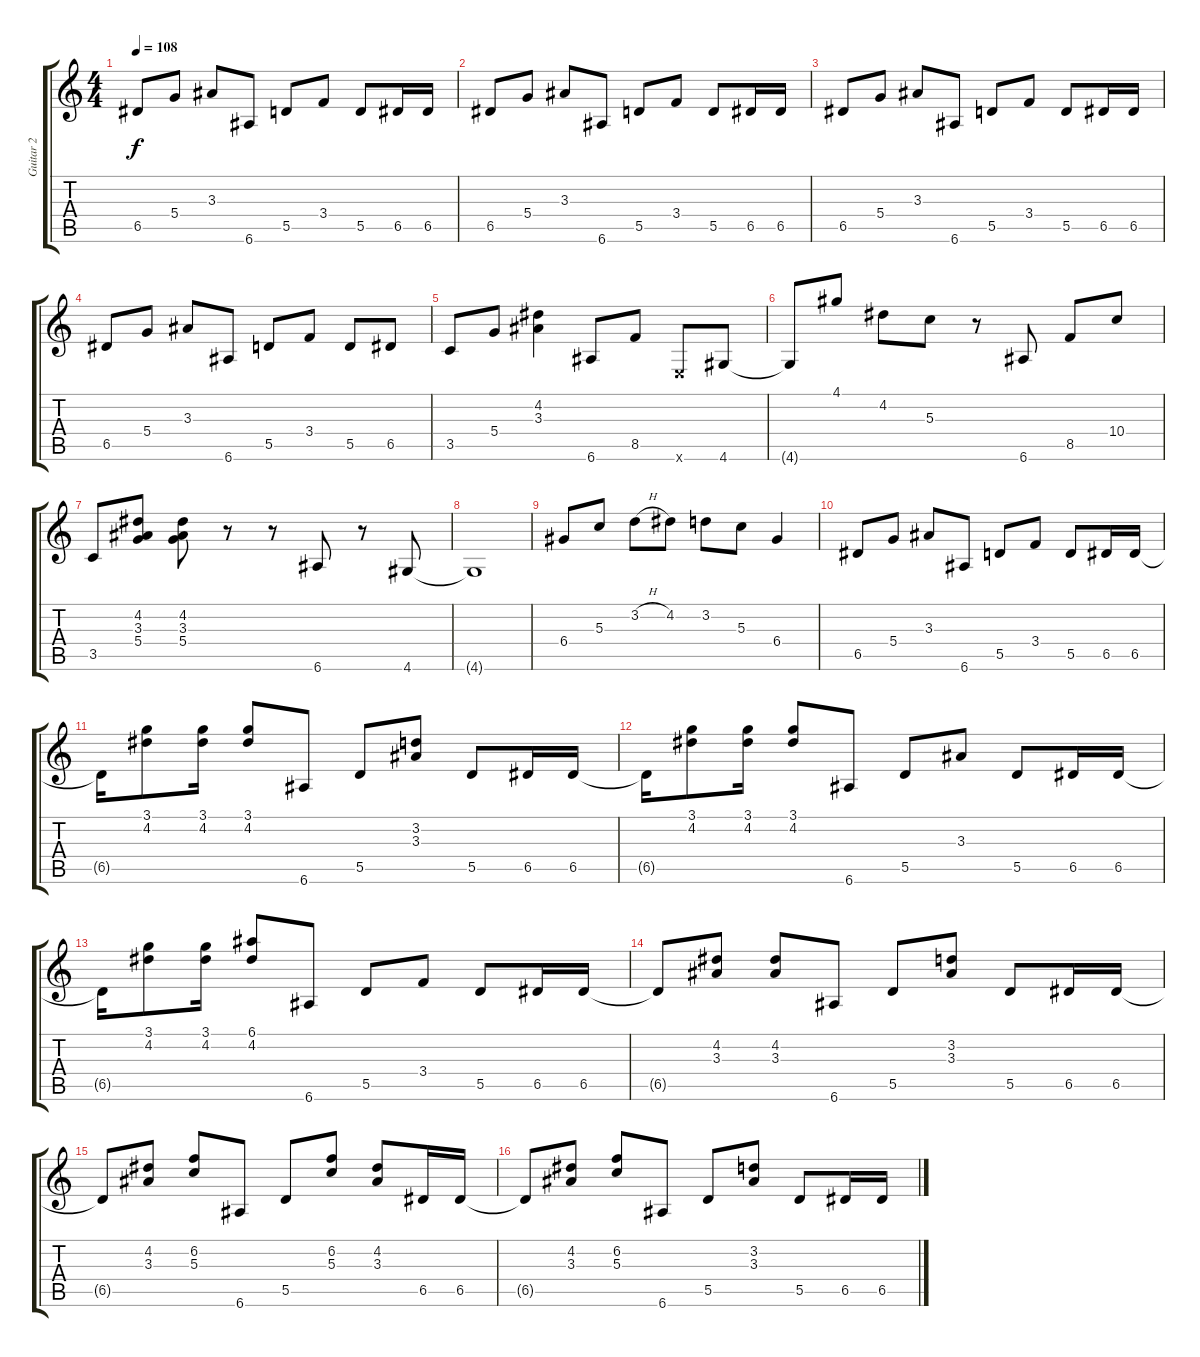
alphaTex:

\track ("Guitar 2" "Guitar 2") {instrument acousticguitarnylon}
\staff {score tabs}
\tuning (E4 B3 G3 D3 A2 E2) {hide}
\ts (4 4)
\tempo 108
\clef g2
\ks c
6.5.8{dy f} 5.4.8 3.3.8 6.6.8 5.5.8 3.4.8 5.5.8 6.5.16 6.5.16 |
6.5.8 5.4.8 3.3.8 6.6.8 5.5.8 3.4.8 5.5.8 6.5.16 6.5.16 |
6.5.8 5.4.8 3.3.8 6.6.8 5.5.8 3.4.8 5.5.8 6.5.16 6.5.16 |
6.5.8 5.4.8 3.3.8 6.6.8 5.5.8 3.4.8 5.5.8 6.5.8 |
3.5.8 5.4.8 (4.2 3.3).4 6.6.8 8.5.8 0.6{x}.8 4.6.8 |
4.6{t}.8 4.1.8 4.2.8 5.3.8 r.8 6.6.8 8.5.8 10.4.8 |
3.5.8 (4.2 3.3 5.4).8 (4.2 3.3 5.4).8 r.8 r.8 6.6.8 r.8 4.6.8 |
4.6{t}.1 |
6.4.8 5.3.8 3.2{h}.8 4.2.8 3.2.8 5.3.8 6.4.4 |
6.5.8 5.4.8 3.3.8 6.6.8 5.5.8 3.4.8 5.5.8 6.5.16 6.5.16 |
6.5{t}.16 (3.1 4.2).8 (3.1 4.2).16 (3.1 4.2).8 6.6.8 5.5.8 (3.2 3.3).8 5.5.8 6.5.16 6.5.16 |
6.5{t}.16 (3.1 4.2).8 (3.1 4.2).16 (3.1 4.2).8 6.6.8 5.5.8 3.3.8 5.5.8 6.5.16 6.5.16 |
6.5{t}.16 (3.1 4.2).8 (3.1 4.2).16 (6.1 4.2).8 6.6.8 5.5.8 3.4.8 5.5.8 6.5.16 6.5.16 |
6.5{t}.8 (4.2 3.3).8 (4.2 3.3).8 6.6.8 5.5.8 (3.2 3.3).8 5.5.8 6.5.16 6.5.16 |
6.5{t}.8 (4.2 3.3).8 (6.2 5.3).8 6.6.8 5.5.8 (6.2 5.3).8 (4.2 3.3).8 6.5.16 6.5.16 |
6.5{t}.8 (4.2 3.3).8 (6.2 5.3).8 6.6.8 5.5.8 (3.2 3.3).8 5.5.8 6.5.16 6.5.16
